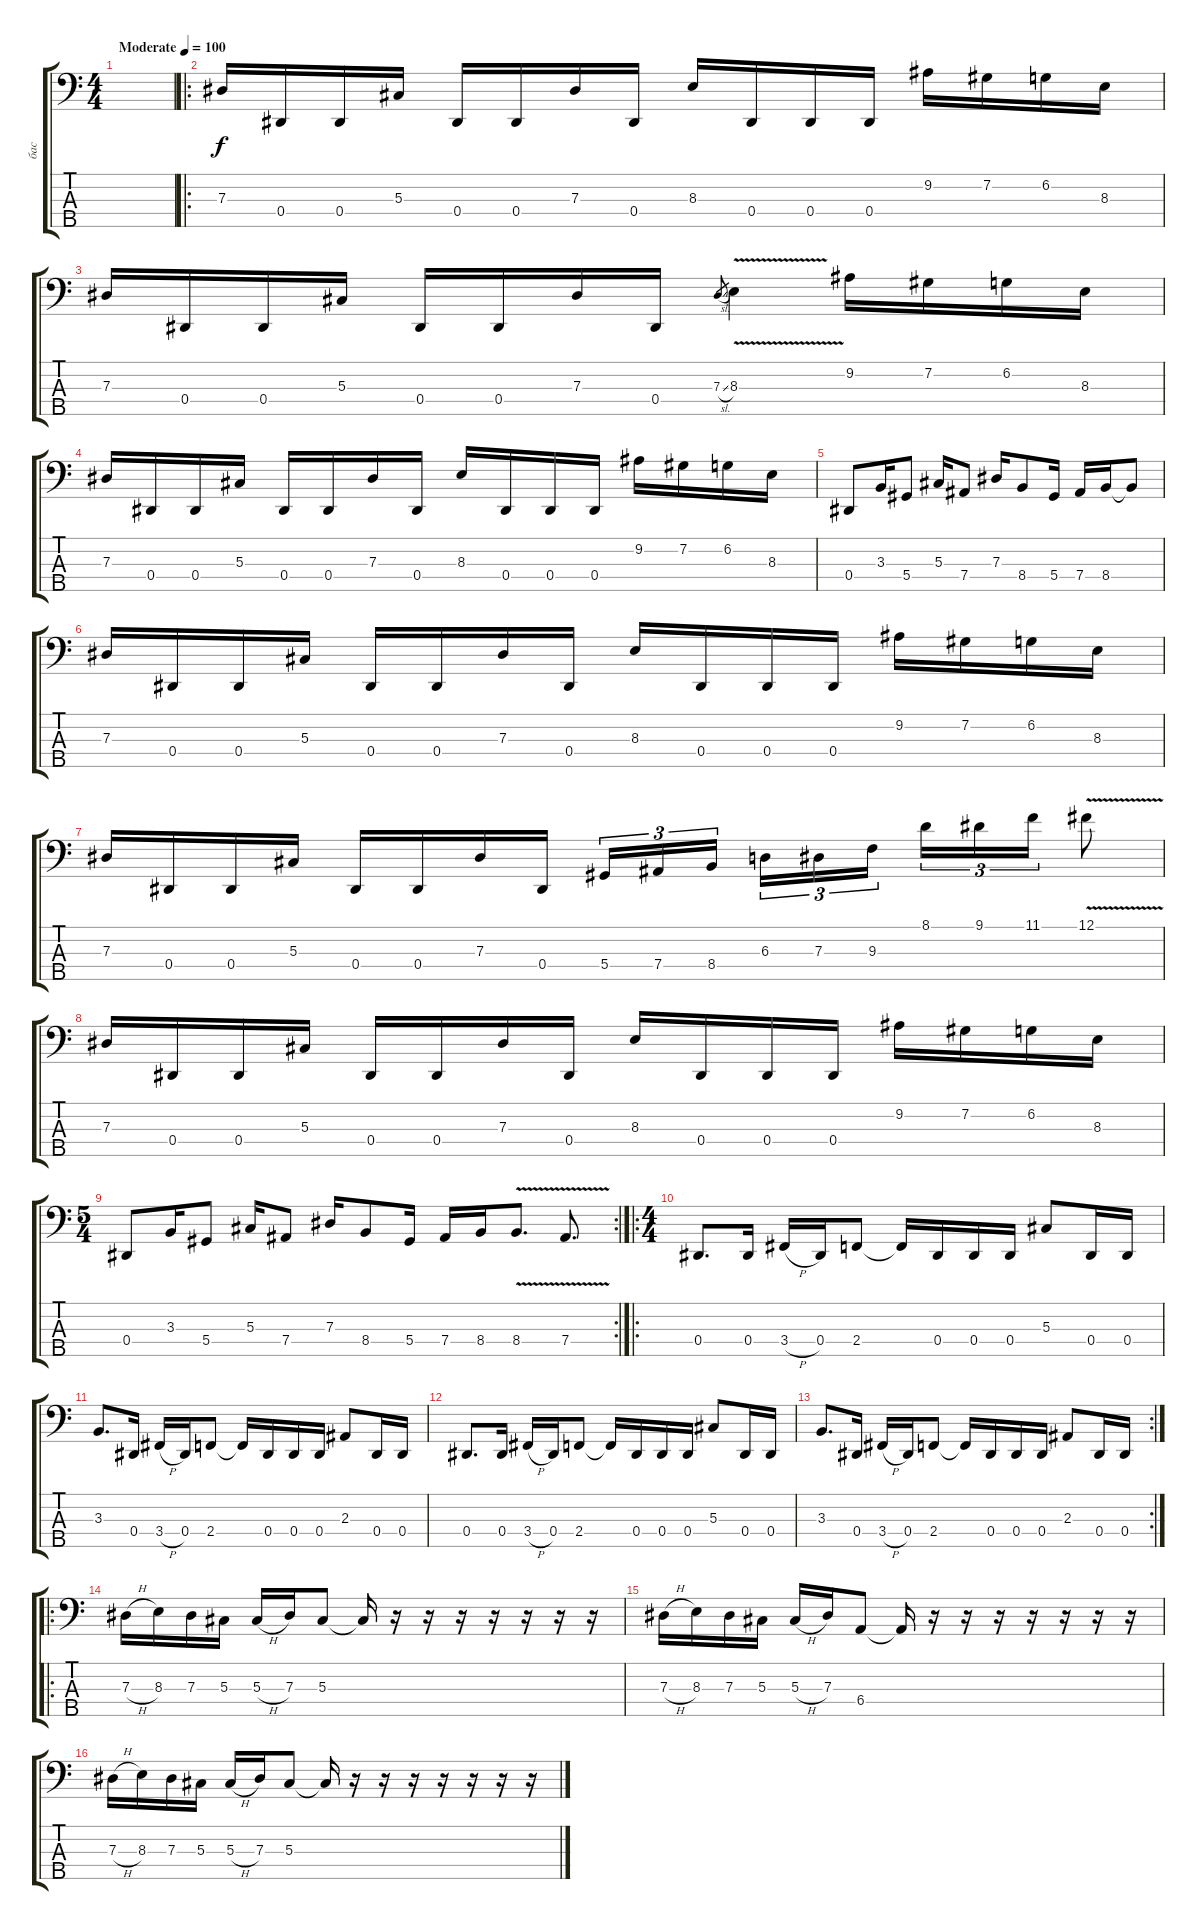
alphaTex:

\track ("бас" "бас") {instrument electricbassfinger}
\staff {score tabs}
\tuning (Gb2 Db2 Ab1 Eb1 Bb0) {hide}
\ts (4 4)
\tempo (100 "Moderate")
\clef f4
\ks c
|
\ro
7.3.16 0.4.16 0.4.16 5.3.16 0.4.16 0.4.16 7.3.16 0.4.16 8.3.16 0.4.16 0.4.16 0.4.16 9.2.16 7.2.16 6.2.16 8.3.16 |
7.3.16 0.4.16 0.4.16 5.3.16 0.4.16 0.4.16 7.3.16 0.4.16 7.3{sl}.8{gr} 8.3{v}.4 9.2.16 7.2.16 6.2.16 8.3.16 |
7.3.16 0.4.16 0.4.16 5.3.16 0.4.16 0.4.16 7.3.16 0.4.16 8.3.16 0.4.16 0.4.16 0.4.16 9.2.16 7.2.16 6.2.16 8.3.16 |
0.4.8 3.3.16 5.4.8 5.3.16 7.4.8 7.3.16 8.4.8 5.4.16 7.4.16 8.4.16 8.4{t}.8 |
7.3.16 0.4.16 0.4.16 5.3.16 0.4.16 0.4.16 7.3.16 0.4.16 8.3.16 0.4.16 0.4.16 0.4.16 9.2.16 7.2.16 6.2.16 8.3.16 |
7.3.16 0.4.16 0.4.16 5.3.16 0.4.16 0.4.16 7.3.16 0.4.16 5.4.16{tu (3 2)} 7.4.16{tu (3 2)} 8.4.16{tu (3 2) beam splitsecondary} 6.3.16{tu (3 2)} 7.3.16{tu (3 2)} 9.3.16{tu (3 2)} 8.1.16{tu (3 2)} 9.1.16{tu (3 2)} 11.1.16{tu (3 2)} 12.1{v}.8 |
7.3.16 0.4.16 0.4.16 5.3.16 0.4.16 0.4.16 7.3.16 0.4.16 8.3.16 0.4.16 0.4.16 0.4.16 9.2.16 7.2.16 6.2.16 8.3.16 |
\rc 2
\ts (5 4)
0.4.8 3.3.16 5.4.8 5.3.16 7.4.8 7.3.16 8.4.8 5.4.16 7.4.16 8.4.16 8.4{v}.8{d} 7.4{v}.8{d} |
\ro
\ts (4 4)
0.4.8{d} 0.4.16 3.4{h}.16 0.4.16 2.4.8 2.4{t}.16 0.4.16 0.4.16 0.4.16 5.3.8 0.4.16 0.4.16 |
3.3.8{d} 0.4.16 3.4{h}.16 0.4.16 2.4.8 2.4{t}.16 0.4.16 0.4.16 0.4.16 2.3.8 0.4.16 0.4.16 |
0.4.8{d} 0.4.16 3.4{h}.16 0.4.16 2.4.8 2.4{t}.16 0.4.16 0.4.16 0.4.16 5.3.8 0.4.16 0.4.16 |
\rc 2
3.3.8{d} 0.4.16 3.4{h}.16 0.4.16 2.4.8 2.4{t}.16 0.4.16 0.4.16 0.4.16 2.3.8 0.4.16 0.4.16 |
\ro
7.3{h}.16 8.3.16 7.3.16 5.3.16 5.3{h}.16 7.3.16 5.3.8 5.3{t}.16 r.16 r.16 r.16 r.16 r.16 r.16 r.16 |
7.3{h}.16 8.3.16 7.3.16 5.3.16 5.3{h}.16 7.3.16 6.4.8 6.4{t}.16 r.16 r.16 r.16 r.16 r.16 r.16 r.16 |
7.3{h}.16 8.3.16 7.3.16 5.3.16 5.3{h}.16 7.3.16 5.3.8 5.3{t}.16 r.16 r.16 r.16 r.16 r.16 r.16 r.16
